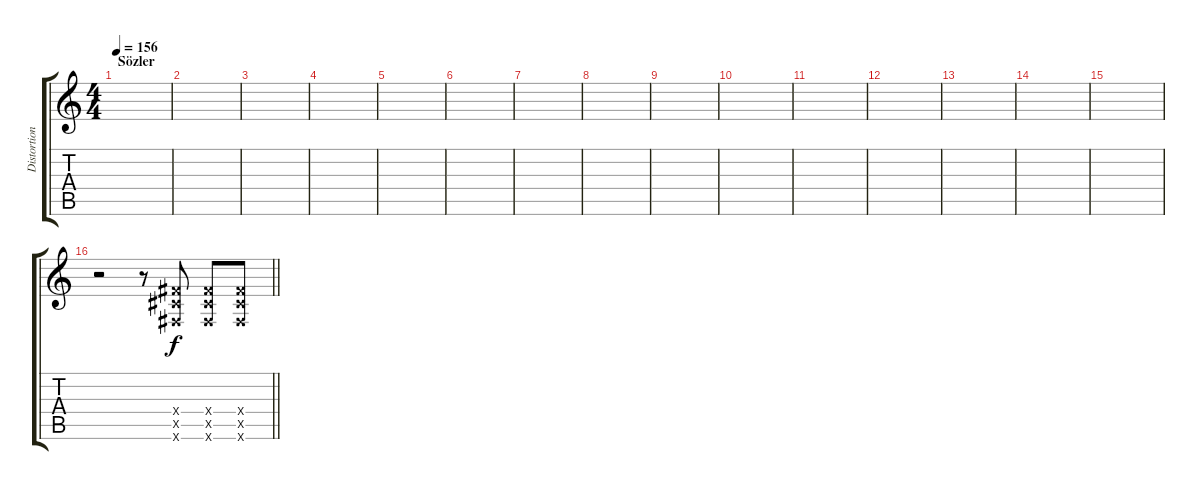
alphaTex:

\track ("Distortion" "Distortion") {instrument distortionguitar}
\staff {score tabs}
\tuning (E4 B3 G3 D3 A2 E2) {hide}
\ts (4 4)
\section ("" "Sözler")
\tempo 156
\clef g2
\ks c
|
|
|
|
|
|
|
|
|
|
|
|
|
|
|
\barLineRight lightlight
r.2 r.8 (4.4{x} 4.5{x} 2.6{x}).8 (4.4{x} 4.5{x} 2.6{x}).8 (4.4{x} 4.5{x} 2.6{x}).8
